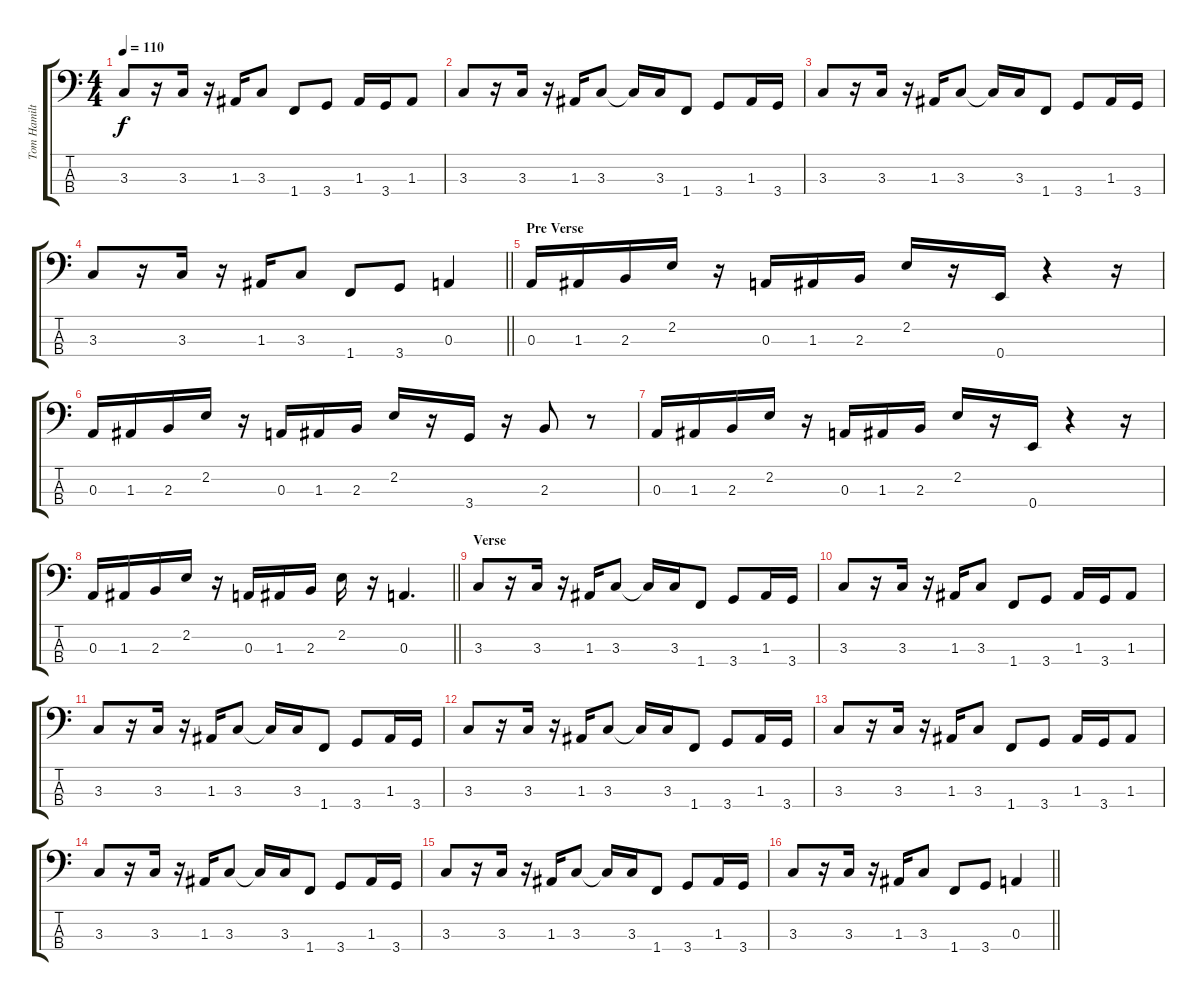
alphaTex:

\track ("Tom Hamilton - Bass" "Tom Hamilt") {instrument electricbassfinger}
\staff {score tabs}
\tuning (G2 D2 A1 E1) {hide}
\ts (4 4)
\tempo 110
\clef f4
\ks c
3.3.8{dy f} r.16 3.3.16 r.16 1.3.16 3.3.8 1.4.8 3.4.8 1.3.16 3.4.16 1.3.8 |
3.3.8 r.16 3.3.16 r.16 1.3.16 3.3.8 3.3{t}.16 3.3.16 1.4.8 3.4.8 1.3.16 3.4.16 |
3.3.8 r.16 3.3.16 r.16 1.3.16 3.3.8 3.3{t}.16 3.3.16 1.4.8 3.4.8 1.3.16 3.4.16 |
\barLineRight lightlight
3.3.8 r.16 3.3.16 r.16 1.3.16 3.3.8 1.4.8 3.4.8 0.3.4 |
\section ("" "Pre Verse")
0.3.16 1.3.16 2.3.16 2.2.16 r.16 0.3.16 1.3.16 2.3.16 2.2.16 r.16 0.4.16 r.4 r.16 |
0.3.16 1.3.16 2.3.16 2.2.16 r.16 0.3.16 1.3.16 2.3.16 2.2.16 r.16 3.4.16 r.16 2.3.8 r.8 |
0.3.16 1.3.16 2.3.16 2.2.16 r.16 0.3.16 1.3.16 2.3.16 2.2.16 r.16 0.4.16 r.4 r.16 |
\barLineRight lightlight
0.3.16 1.3.16 2.3.16 2.2.16 r.16 0.3.16 1.3.16 2.3.16 2.2.16 r.16 0.3.4{d} |
\section ("" "Verse")
3.3.8 r.16 3.3.16 r.16 1.3.16 3.3.8 3.3{t}.16 3.3.16 1.4.8 3.4.8 1.3.16 3.4.16 |
3.3.8 r.16 3.3.16 r.16 1.3.16 3.3.8 1.4.8 3.4.8 1.3.16 3.4.16 1.3.8 |
3.3.8 r.16 3.3.16 r.16 1.3.16 3.3.8 3.3{t}.16 3.3.16 1.4.8 3.4.8 1.3.16 3.4.16 |
3.3.8 r.16 3.3.16 r.16 1.3.16 3.3.8 3.3{t}.16 3.3.16 1.4.8 3.4.8 1.3.16 3.4.16 |
3.3.8 r.16 3.3.16 r.16 1.3.16 3.3.8 1.4.8 3.4.8 1.3.16 3.4.16 1.3.8 |
3.3.8 r.16 3.3.16 r.16 1.3.16 3.3.8 3.3{t}.16 3.3.16 1.4.8 3.4.8 1.3.16 3.4.16 |
3.3.8 r.16 3.3.16 r.16 1.3.16 3.3.8 3.3{t}.16 3.3.16 1.4.8 3.4.8 1.3.16 3.4.16 |
\barLineRight lightlight
3.3.8 r.16 3.3.16 r.16 1.3.16 3.3.8 1.4.8 3.4.8 0.3.4
